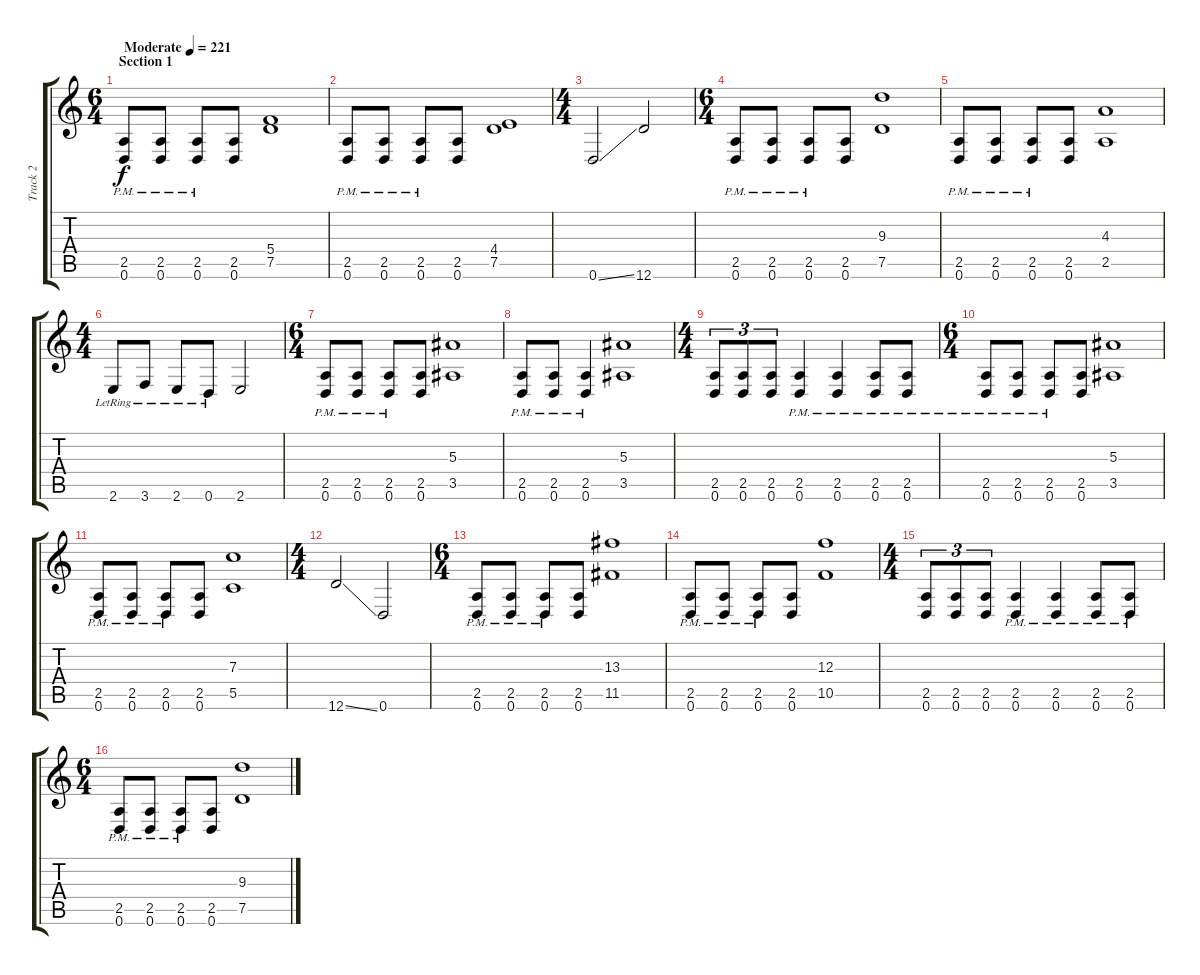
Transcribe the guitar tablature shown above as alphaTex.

\track ("Track 2" "Track 2") {instrument distortionguitar}
\staff {score tabs}
\tuning (D4 A3 F3 C3 G2 D2) {hide}
\ts (6 4)
\section ("" "Section 1")
\tempo (221 "Moderate")
\clef g2
\ks c
(2.5 0.6{pm}).8{dy f instrument distortionguitar} (2.5 0.6{pm}).8 (2.5 0.6{pm}).8 (2.5 0.6).8 (5.4 7.5).1 |
(2.5 0.6{pm}).8 (2.5 0.6{pm}).8 (2.5 0.6{pm}).8 (2.5 0.6).8 (4.4 7.5).1 |
\ts (4 4)
0.6{ss}.2 12.6.2 |
\ts (6 4)
(2.5 0.6{pm}).8 (2.5 0.6{pm}).8 (2.5 0.6{pm}).8 (2.5 0.6).8 (9.3 7.5).1 |
(2.5 0.6{pm}).8 (2.5 0.6{pm}).8 (2.5 0.6{pm}).8 (2.5 0.6).8 (4.3 2.5).1 |
\ts (4 4)
2.6{lr}.8 3.6{lr}.8 2.6{lr}.8 0.6{lr}.8 2.6.2 |
\ts (6 4)
(2.5 0.6{pm}).8 (2.5 0.6{pm}).8 (2.5 0.6{pm}).8 (2.5 0.6).8 (5.3 3.5).1 |
(2.5 0.6{pm}).8 (2.5 0.6{pm}).8 (2.5 0.6{pm}).4 (5.3 3.5).1 |
\ts (4 4)
(2.5 0.6).8{tu (3 2)} (2.5 0.6).8{tu (3 2)} (2.5 0.6).8{tu (3 2)} (2.5 0.6{pm}).4 (2.5 0.6{pm}).4 (2.5 0.6{pm}).8 (2.5 0.6{pm}).8 |
\ts (6 4)
(2.5 0.6{pm}).8 (2.5 0.6{pm}).8 (2.5 0.6{pm}).8 (2.5 0.6).8 (5.3 3.5).1 |
(2.5 0.6{pm}).8 (2.5 0.6{pm}).8 (2.5 0.6{pm}).8 (2.5 0.6).8 (7.3 5.5).1 |
\ts (4 4)
12.6{ss}.2 0.6.2 |
\ts (6 4)
(2.5 0.6{pm}).8 (2.5 0.6{pm}).8 (2.5 0.6{pm}).8 (2.5 0.6).8 (13.3 11.5).1 |
(2.5 0.6{pm}).8 (2.5 0.6{pm}).8 (2.5 0.6{pm}).8 (2.5 0.6).8 (12.3 10.5).1 |
\ts (4 4)
(2.5 0.6).8{tu (3 2)} (2.5 0.6).8{tu (3 2)} (2.5 0.6).8{tu (3 2)} (2.5 0.6{pm}).4 (2.5 0.6{pm}).4 (2.5 0.6{pm}).8 (2.5 0.6{pm}).8 |
\ts (6 4)
(2.5 0.6{pm}).8 (2.5 0.6{pm}).8 (2.5 0.6{pm}).8 (2.5 0.6).8 (9.3 7.5).1
